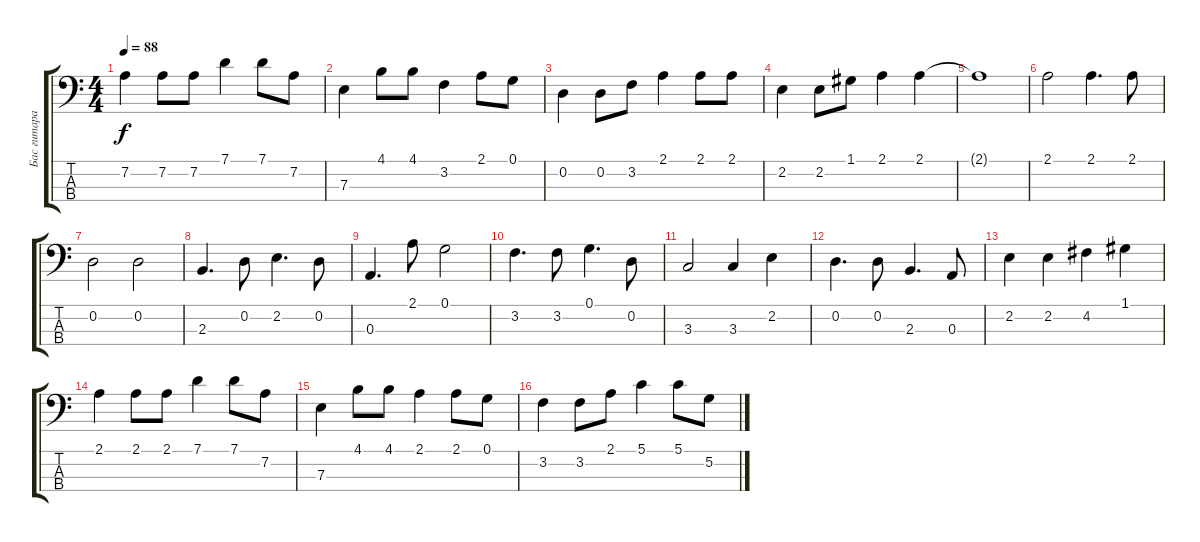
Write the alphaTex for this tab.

\track ("Бас гитара" "Бас гитара") {instrument electricbassfinger}
\staff {score tabs}
\tuning (G2 D2 A1 E1) {hide}
\ts (4 4)
\tempo 88
\clef f4
\ks c
7.2.4{dy f} 7.2.8 7.2.8 7.1.4 7.1.8 7.2.8 |
7.3.4 4.1.8 4.1.8 3.2.4 2.1.8 0.1.8 |
0.2.4 0.2.8 3.2.8 2.1.4 2.1.8 2.1.8 |
2.2.4 2.2.8 1.1.8 2.1.4 2.1.4 |
2.1{t}.1 |
2.1.2 2.1.4{d} 2.1.8 |
0.2.2 0.2.2 |
2.3.4{d} 0.2.8 2.2.4{d} 0.2.8 |
0.3.4{d} 2.1.8 0.1.2 |
3.2.4{d} 3.2.8 0.1.4{d} 0.2.8 |
3.3.2 3.3.4 2.2.4 |
0.2.4{d} 0.2.8 2.3.4{d} 0.3.8 |
2.2.4 2.2.4 4.2.4 1.1.4 |
2.1.4 2.1.8 2.1.8 7.1.4 7.1.8 7.2.8 |
7.3.4 4.1.8 4.1.8 2.1.4 2.1.8 0.1.8 |
3.2.4 3.2.8 2.1.8 5.1.4 5.1.8 5.2.8
